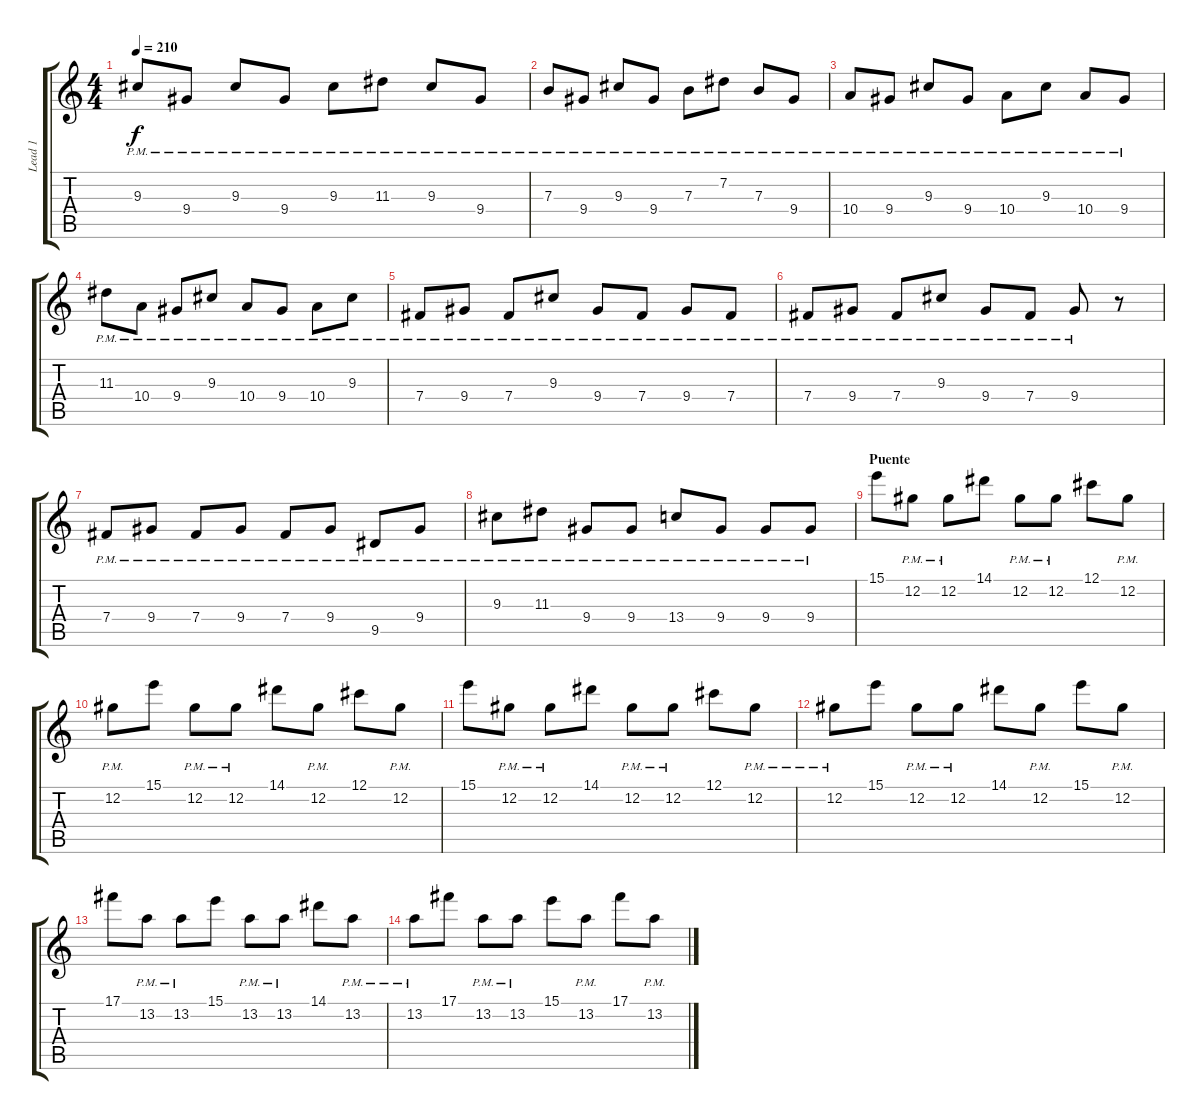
\track ("Lead 1" "Lead 1") {instrument distortionguitar}
\staff {score tabs}
\tuning (Db4 Ab3 E3 B2 Gb2 Db2) {hide}
\ts (4 4)
\tempo 210
\clef g2
\ks c
9.3{pm}.8{dy f} 9.4{pm}.8 9.3{pm}.8 9.4{pm}.8 9.3{pm}.8 11.3{pm}.8 9.3{pm}.8 9.4{pm}.8 |
7.3{pm}.8 9.4{pm}.8 9.3{pm}.8 9.4{pm}.8 7.3{pm}.8 7.2{pm}.8 7.3{pm}.8 9.4{pm}.8 |
10.4{pm}.8 9.4{pm}.8 9.3{pm}.8 9.4{pm}.8 10.4{pm}.8 9.3{pm}.8 10.4{pm}.8 9.4{pm}.8 |
11.3{pm}.8 10.4{pm}.8 9.4{pm}.8 9.3{pm}.8 10.4{pm}.8 9.4{pm}.8 10.4{pm}.8 9.3{pm}.8 |
7.4{pm}.8 9.4{pm}.8 7.4{pm}.8 9.3{pm}.8 9.4{pm}.8 7.4{pm}.8 9.4{pm}.8 7.4{pm}.8 |
7.4{pm}.8 9.4{pm}.8 7.4{pm}.8 9.3{pm}.8 9.4{pm}.8 7.4{pm}.8 9.4{pm}.8 r.8 |
7.4{pm}.8 9.4{pm}.8 7.4{pm}.8 9.4{pm}.8 7.4{pm}.8 9.4{pm}.8 9.5{pm}.8 9.4{pm}.8 |
9.3{pm}.8 11.3{pm}.8 9.4{pm}.8 9.4{pm}.8 13.4{pm}.8 9.4{pm}.8 9.4{pm}.8 9.4{pm}.8 |
\section ("" "Puente")
15.1.8 12.2{pm}.8 12.2{pm}.8 14.1.8 12.2{pm}.8 12.2{pm}.8 12.1.8 12.2{pm}.8 |
12.2{pm}.8 15.1.8 12.2{pm}.8 12.2{pm}.8 14.1.8 12.2{pm}.8 12.1.8 12.2{pm}.8 |
15.1.8 12.2{pm}.8 12.2{pm}.8 14.1.8 12.2{pm}.8 12.2{pm}.8 12.1.8 12.2{pm}.8 |
12.2{pm}.8 15.1.8 12.2{pm}.8 12.2{pm}.8 14.1.8 12.2{pm}.8 15.1.8 12.2{pm}.8 |
17.1.8 13.2{pm}.8 13.2{pm}.8 15.1.8 13.2{pm}.8 13.2{pm}.8 14.1.8 13.2{pm}.8 |
13.2{pm}.8 17.1.8 13.2{pm}.8 13.2{pm}.8 15.1.8 13.2{pm}.8 17.1.8 13.2{pm}.8
